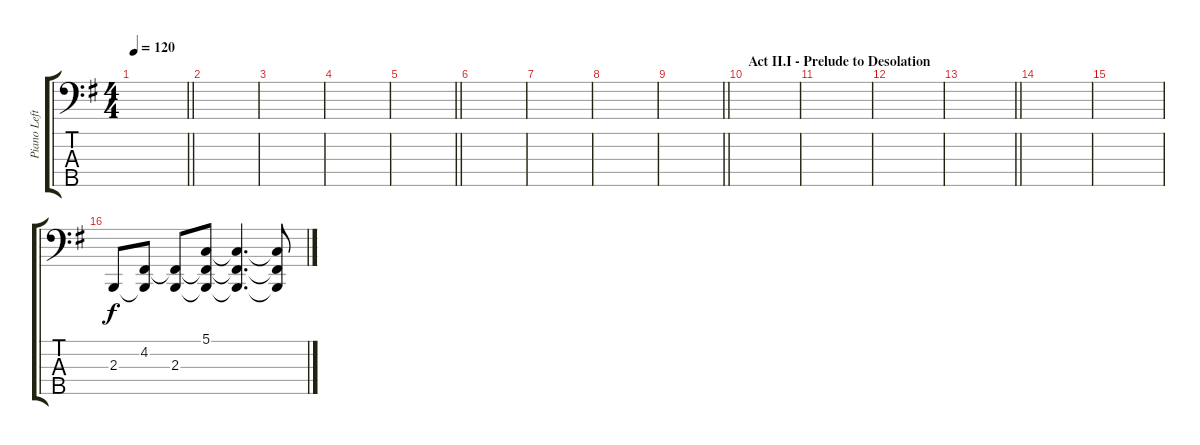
\track ("Piano Left Standard" "Piano Left") {instrument acousticgrandpiano}
\staff {score tabs}
\tuning (G2 D2 A1 E1 B0) {hide}
\ts (4 4)
\tempo 120
\clef f4
\barLineRight lightlight
\ks eminor
|
\section ("" "")
|
|
|
\barLineRight lightlight
|
|
|
|
\barLineRight lightlight
|
\section ("" "Act II.I - Prelude to Desolation")
|
|
|
\barLineRight lightlight
|
|
|
2.3.8 (4.2 2.3{t}).8 (4.2{t} 2.3).8 (5.1 4.2{t} 2.3{t}).8 (5.1{t} 4.2{t} 2.3{t}).4{d} (5.1{t} 4.2{t} 2.3{t}).8
